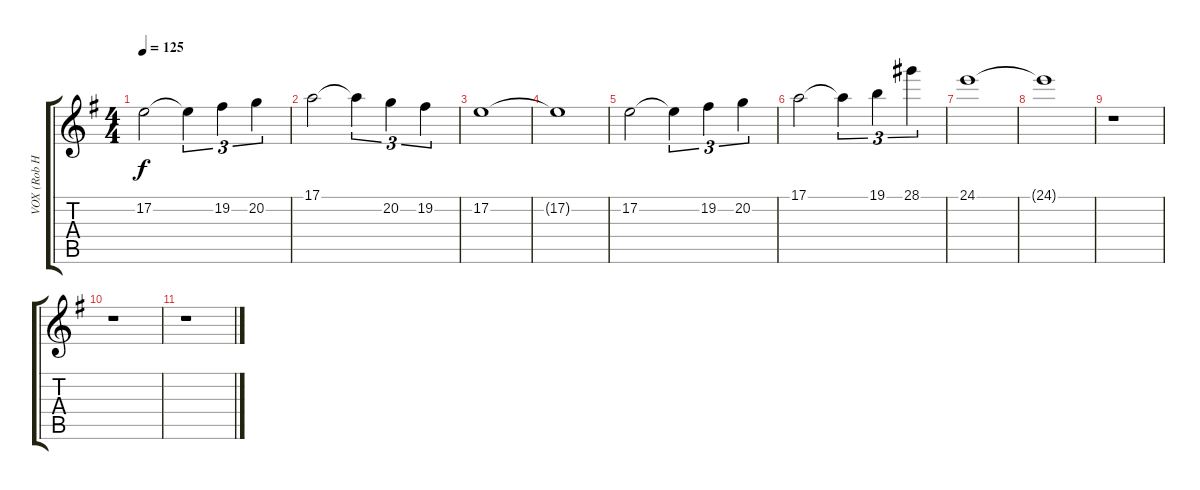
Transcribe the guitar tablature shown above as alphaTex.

\track ("VOX (Rob Halford)" "VOX (Rob H") {instrument lead6voice}
\staff {score tabs}
\tuning (E4 B3 G3 D3 A2 E2) {hide}
\ts (4 4)
\tempo 125
\clef g2
\ks g
17.2.2{dy f} 17.2{t}.4{tu (3 2)} 19.2.4{tu (3 2)} 20.2.4{tu (3 2)} |
17.1.2 17.1{t}.4{tu (3 2)} 20.2.4{tu (3 2)} 19.2.4{tu (3 2)} |
17.2.1 |
17.2{t}.1 |
17.2.2 17.2{t}.4{tu (3 2)} 19.2.4{tu (3 2)} 20.2.4{tu (3 2)} |
17.1.2 17.1{t}.4{tu (3 2)} 19.1.4{tu (3 2)} 28.1.4{tu (3 2)} |
24.1.1 |
24.1{t}.1 |
r.1 |
r.1 |
r.1
